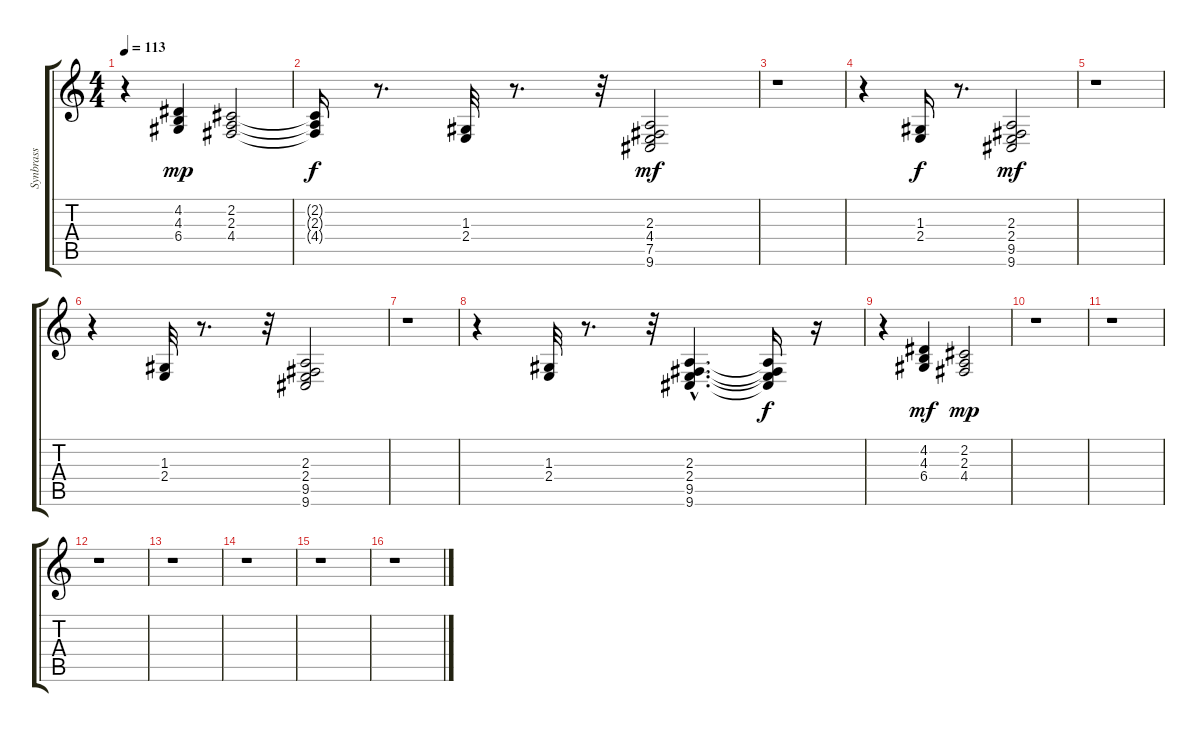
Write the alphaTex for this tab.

\track ("Synbrass" "Synbrass") {instrument synthbrass1}
\staff {score tabs}
\tuning (E4 B3 G3 D3 A2 E2) {hide}
\ts (4 4)
\tempo 113
\clef g2
\ks c
r.4{dy p} (4.2 4.3 6.4).4{dy mp} (2.2 2.3 4.4).2 |
(2.2{t} 2.3{t} 4.4{t}).16{dy f} r.8{d} (1.3 2.4).32 r.8{d} r.32 (2.3 4.4 7.5 9.6).2{dy mf} |
r.1 |
r.4 (1.3 2.4).16{dy f} r.8{d} (2.3 2.4 9.5 9.6).2{dy mf} |
r.1 |
r.4 (1.3 2.4).32 r.8{d} r.32 (2.3 2.4 9.5 9.6).2 |
r.1 |
r.4 (1.3 2.4).32 r.8{d} r.32 (2.3{hac} 2.4{hac} 9.5{hac} 9.6{hac}).4{d} (2.3{t} 2.4{t} 9.5{t} 9.6{t}).16{dy f} r.16 |
r.4 (4.2 4.3 6.4).4{dy mf} (2.2 2.3 4.4).2{dy mp} |
r.1 |
r.1 |
r.1 |
r.1 |
r.1 |
r.1 |
r.1
